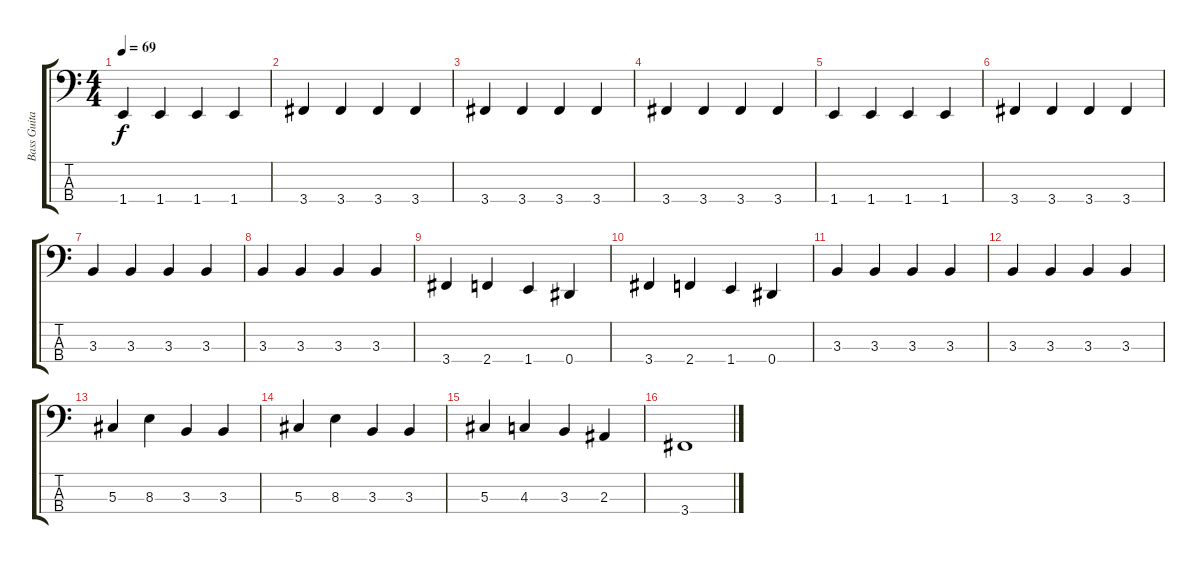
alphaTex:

\track ("Bass Guitar" "Bass Guita") {instrument electricbassfinger}
\staff {score tabs}
\tuning (Gb2 Db2 Ab1 Eb1) {hide}
\ts (4 4)
\tempo 69
\clef f4
\ks c
1.4.4{dy f} 1.4.4 1.4.4 1.4.4 |
3.4.4 3.4.4 3.4.4 3.4.4 |
3.4.4 3.4.4 3.4.4 3.4.4 |
3.4.4 3.4.4 3.4.4 3.4.4 |
1.4.4 1.4.4 1.4.4 1.4.4 |
3.4.4 3.4.4 3.4.4 3.4.4 |
3.3.4 3.3.4 3.3.4 3.3.4 |
3.3.4 3.3.4 3.3.4 3.3.4 |
3.4.4 2.4.4 1.4.4 0.4.4 |
3.4.4 2.4.4 1.4.4 0.4.4 |
3.3.4 3.3.4 3.3.4 3.3.4 |
3.3.4 3.3.4 3.3.4 3.3.4 |
5.3.4 8.3.4 3.3.4 3.3.4 |
5.3.4 8.3.4 3.3.4 3.3.4 |
5.3.4 4.3.4 3.3.4 2.3.4 |
3.4.1
